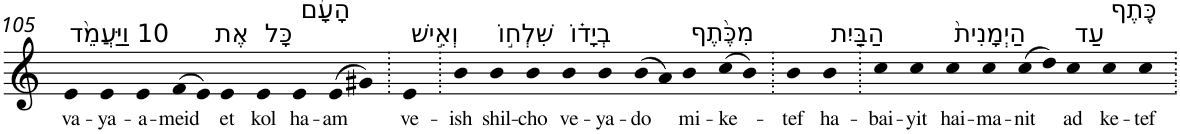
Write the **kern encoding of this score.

**kern	**text
*part1	*part1
*staff1	*staff1
*I"Piano	*
*I'Pno	*
!!LO:PB:g=z
*clefG2	*
*k[]	*
=105	=105
!LO:TX:a:t=10 וַיַּעֲמֵ֨ד	!
!	!LO:LY:b
4e	va-
!	!LO:LY:b
4e	-ya-
!	!LO:LY:b
4e	-a-
!	!LO:LY:b
(>8f	-meid
8e)	.
!LO:TX:a:t=אֶת	!
!	!LO:LY:b
4e	et
!LO:TX:a:t=כָּל	!
!	!LO:LY:b
4e	kol
!LO:TX:a:t=הָעָ֜ם	!
!	!LO:LY:b
4e	ha-
!	!LO:LY:b
(>8e	-am
8g#X)	.
=106.	=106.
!LO:TX:a:t=וְאִ֣ישׁ	!
!	!LO:LY:b
4e	ve-
=107.	=107.
!	!LO:LY:b
4b	-ish
!LO:TX:a:t=שִׁלְח֣וֹ	!
!	!LO:LY:b
4b	shil-
!	!LO:LY:b
4b	-cho
!LO:TX:a:t=בְיָד֗וֹ	!
!	!LO:LY:b
4b	ve-
!	!LO:LY:b
4b	-ya-
!	!LO:LY:b
(>8b	-do
8a)	.
!LO:TX:a:t=מִכֶּ֨תֶף	!
!	!LO:LY:b
4b	mi-
!	!LO:LY:b
(>8cc	-ke-
8b)	.
=108.	=108.
!	!LO:LY:b
4b	-tef
!LO:TX:a:t=הַבַּ֤יִת	!
!	!LO:LY:b
4b	ha-
=109.	=109.
!	!LO:LY:b
4cc	-bai-
!	!LO:LY:b
4cc	-yit
!LO:TX:a:t=הַיְמָנִית֙	!
!	!LO:LY:b
4cc	hai-
!	!LO:LY:b
4cc	-ma-
!	!LO:LY:b
(>8cc	-nit
8dd)	.
!LO:TX:a:t=עַד	!
!	!LO:LY:b
4cc	ad
!LO:TX:a:t=כֶּ֤תֶף	!
!	!LO:LY:b
4cc	ke-
!	!LO:LY:b
4cc	-tef
=.	=.
*-	*-
